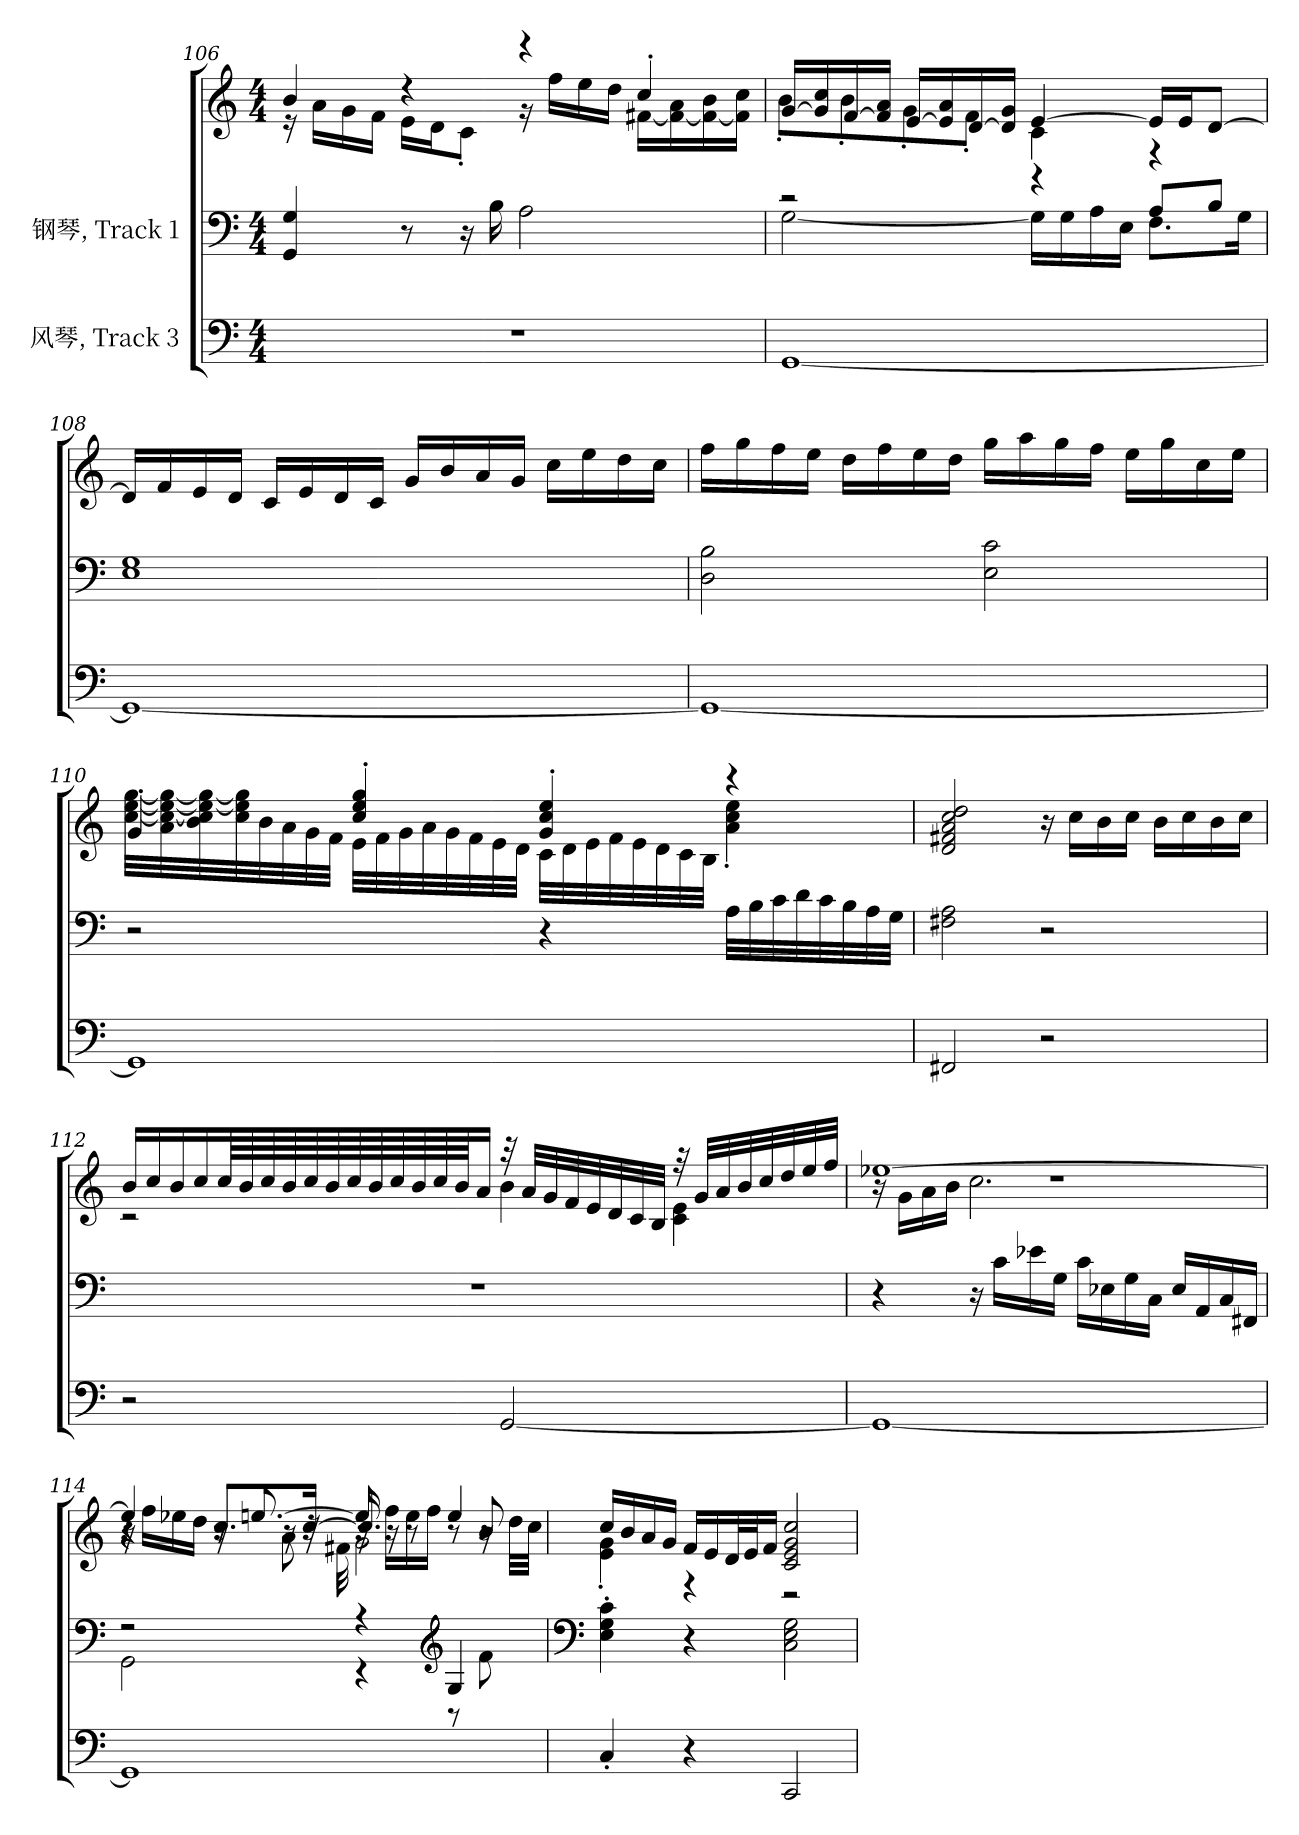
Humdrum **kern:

**kern	**kern	**kern
*part2	*part1	*part1
*staff3	*staff2	*staff1
*I"风琴, Track 3	*I"钢琴, Track 1	*
!!LO:LB:g=z
*clefF4	*clefF4	*clefG2
*k[]	*k[]	*k[]
*M4/4	*M4/4	*M4/4
=106	=106	=106
*	*	*^
1r	4GG/ 4G/	4b/	16r
.	.	.	16a\LL
.	.	.	16g\
.	.	.	16f\JJ
.	8r	4r	16e\LL
.	.	.	16d\J
.	16r	.	8c'\J
.	16B\	.	.
.	2A\	4r	16r
.	.	.	16ff\LL
.	.	.	16ee\
.	.	.	16dd\JJ
.	.	4cc'/	[16f#X\LL
.	.	.	16f#\_ 16a\
.	.	.	16f#\_ 16b\
.	.	.	16f#\] 16cc\JJ
=107	=107	=107	=107
*	*^	*	*
[1GG	2r	[2G\	[16g/LL	8b'\L
.	.	.	16g/] 16cc/	.
.	.	.	[16f/	8b'\
.	.	.	16f/] 16a/JJ	.
.	.	.	[16e/LL	8g'\
.	.	.	16e/] 16a/	.
.	.	.	[16d/	8f'\J
.	.	.	16d/] 16g/JJ	.
.	4r	16G\LL]	[4e/	4c\
.	.	16G\	.	.
.	.	16A\	.	.
.	.	16E\JJ	.	.
.	8A/L	8.F\L	16e/LL]	4r
.	.	.	16e/J	.
.	8B/J	.	[8d/J	.
.	.	16G\Jk	.	.
*	*v	*v	*	*
*	*	*v	*v
!!LO:LB:g=z
=108	=108	=108
1GG_	1E 1G	16d/LL]
.	.	16f/
.	.	16e/
.	.	16d/JJ
.	.	16c/LL
.	.	16e/
.	.	16d/
.	.	16c/JJ
.	.	16g/LL
.	.	16b/
.	.	16a/
.	.	16g/JJ
.	.	16cc\LL
.	.	16ee\
.	.	16dd\
.	.	16cc\JJ
=109	=109	=109
1GG_	2D\ 2B\	16ff\LL
.	.	16gg\
.	.	16ff\
.	.	16ee\JJ
.	.	16dd\LL
.	.	16ff\
.	.	16ee\
.	.	16dd\JJ
.	2E\ 2c\	16gg\LL
.	.	16aa\
.	.	16gg\
.	.	16ff\JJ
.	.	16ee\LL
.	.	16gg\
.	.	16cc\
.	.	16ee\JJ
!!LO:PB:g=z
=110	=110	=110
*	*	*MM65
*	*	*^
1GG]	2r	4g'/	[32cc\ [32ee\ [32gg\LLL
.	.	.	32a\ 32cc\_ 32ee\_ 32gg\_
.	.	.	32b\ 32cc\] 32ee\_ 32gg\_
.	.	.	32cc\ 32ee\] 32gg\]
.	.	.	32b\
.	.	.	32a\
.	.	.	32g\
.	.	.	32f\JJJ
.	.	4cc/' 4ee/' 4gg/'	32e\LLL
.	.	.	32f\
.	.	.	32g\
.	.	.	32a\
.	.	.	32g\
.	.	.	32f\
.	.	.	32e\
.	.	.	32d\JJJ
.	4r	4g/' 4cc/' 4ee/'	32c\LLL
.	.	.	32d\
.	.	.	32e\
.	.	.	32f\
.	.	.	32e\
.	.	.	32d\
.	.	.	32c\
.	.	.	32B\JJJ
.	32A\LLL	4r	4a\' 4cc\' 4ee\'
.	32B\	.	.
.	32c\	.	.
.	32d\	.	.
.	32c\	.	.
.	32B\	.	.
.	32A\	.	.
.	32G\JJJ	.	.
*	*	*v	*v
=111	=111	=111
*	*	*MM45
2FF#X/	2F#X\ 2A\	2d/ 2f#X/ 2a/ 2cc/ 2dd/
*	*	*MM62
2r	2r	16r
.	.	16cc\LL
.	.	16b\
.	.	16cc\JJ
.	.	16b\LL
.	.	16cc\
.	.	16b\
.	.	16cc\JJ
!!LO:LB:g=z
=112	=112	=112
*	*	*^
2r	1r	16b/LL	2r
.	.	16cc/	.
.	.	16b/	.
.	.	16cc/	.
*	*	*MM60	*
.	.	64cc/LL	.
.	.	64b/	.
.	.	64cc/	.
.	.	64b/	.
.	.	64cc/	.
.	.	64b/	.
.	.	64cc/	.
.	.	64b/	.
.	.	64cc/	.
.	.	64b/	.
.	.	64cc/	.
.	.	64b/JJ	.
.	.	16a/JJ	.
[2GG/	.	32r	4b\
.	.	32a/LLL	.
.	.	32g/	.
.	.	32f/	.
.	.	32e/	.
.	.	32d/	.
.	.	32c/	.
.	.	32B/JJJ	.
.	.	32r	4c\ 4e\
.	.	32g/LLL	.
.	.	32a/	.
.	.	32b/	.
.	.	32cc/	.
.	.	32dd/	.
.	.	32ee/	.
.	.	32ff/JJJ	.
*	*	*v	*v
!!LO:LB:g=z
=113	=113	=113
*	*	*MM55
*	*	*^
*	*	*	*^
1GG_	4r	1r	16r	[1ee-X
.	.	.	16g\LL	.
.	.	.	16a\	.
.	.	.	16b\JJ	.
.	16r	.	2.cc\	.
.	16c\LL	.	.	.
.	16e-X\	.	.	.
.	16G\JJ	.	.	.
.	16c\LL	.	.	.
.	16E-X\	.	.	.
.	16G\	.	.	.
.	16C\JJ	.	.	.
.	16E-/LL	.	.	.
.	16AA/	.	.	.
.	16C/	.	.	.
.	16FF#X/JJ	.	.	.
=114	=114	=114	=114	=114
*	*^	*	*	*^
1GG]	2r	2GG\	4r	16r	4ee-/]	4r
.	.	.	.	16ff\LL	.	.
.	.	.	.	16ee-X\	.	.
.	.	.	.	16dd\JJ	.	.
.	.	.	16r	8r	8.cc/L	8r
.	.	.	[8.een/	.	.	.
.	.	.	.	16r	.	8a\
.	.	.	.	32r	[16cc/Jk	.
.	.	.	.	32f#X\	.	.
.	4r	4r	16ee/]	16r	4.cc/]	2g\
.	.	.	16r	16ff\LL	.	.
.	.	.	8r	16ee\	.	.
.	.	.	.	16ff\JJ	.	.
*	*clefG2	*	*	*	*	*
.	4G/	8r	4ee/	8r	.	.
.	.	8f\	.	16r	8b/	.
.	.	.	.	32dd\LLL	.	.
.	.	.	.	32cc\JJJ	.	.
*	*v	*v	*	*	*	*
*	*	*v	*v	*v	*v
!!LO:LB:g=z
=115	=115	=115
*	*clefF4	*
*	*	*^
4C'/	4E\' 4G\' 4c\'	16cc/LL	4e\' 4g\'
.	.	16b/	.
.	.	16a/	.
.	.	16g/JJ	.
4r	4r	16f/LL	4r
.	.	16e/	.
.	.	32d/L	.
.	.	32e/J	.
.	.	16f/JJ	.
*	*	*MM35	*
2CC/	2C\ 2E\ 2G\	2c/ 2e/ 2g/ 2cc/	2r
*	*	*v	*v
=	=	=
*-	*-	*-
